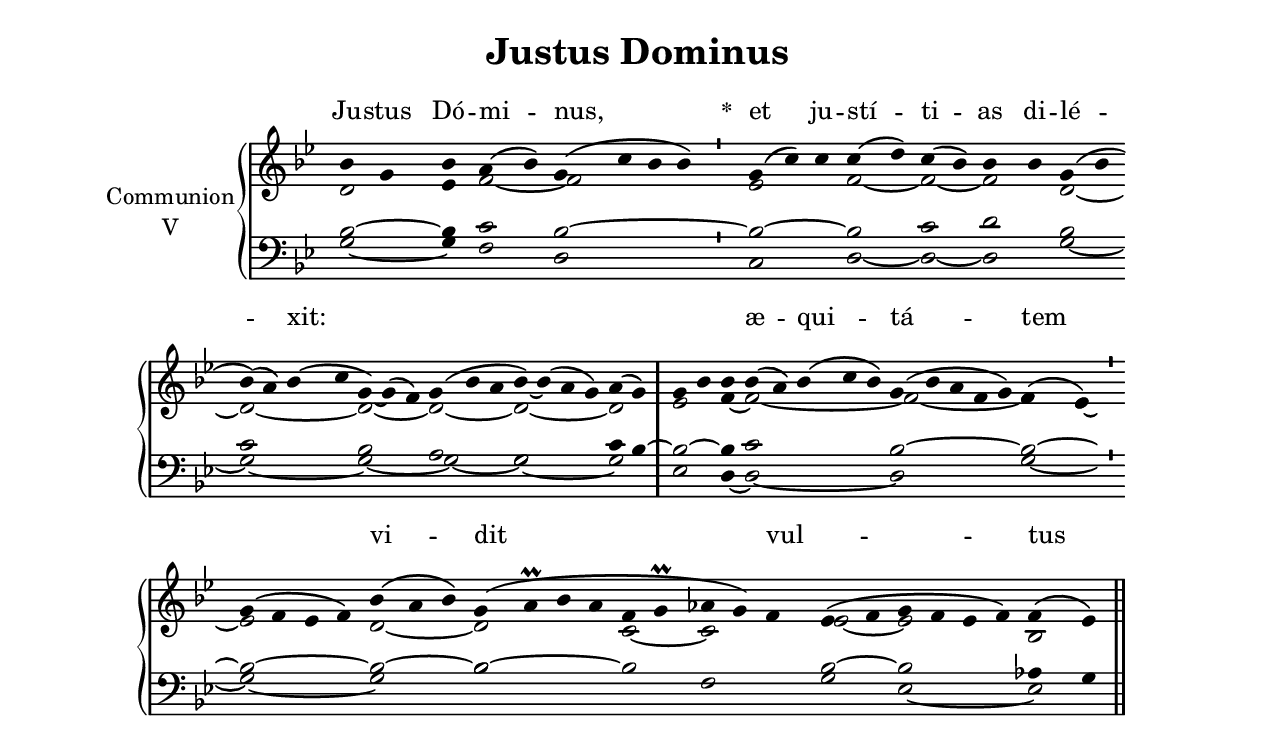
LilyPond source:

\version "2.18"
\include "gregorian.ly"
\include "noh2.ily"


%Page reference: page i.219
%(volume.page)

global = {
 \key ees \lydian
 \cadenzaOn 
}

\header {
  title = \markup \center-column {"Justus Dominus" \vspace #1 }
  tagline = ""
  composer = ""
}

\paper {
 #(include-special-characters)
  oddHeaderMarkup = \markup \fill-line {
    \line {}
    \center-column {
      \on-the-fly #first-page     " "
      \on-the-fly #not-first-page "Justus Dominus"
    }
    \line { \on-the-fly #print-page-number-check-first \fromproperty #'page:page-number-string }
  }
  evenHeaderMarkup = \markup \fill-line {
    \line { \on-the-fly #print-page-number-check-first \fromproperty #'page:page-number-string }
    \center-column { "Justus Dominus" }
    \line {}
  }
}

chantText = \lyricmode {
Ju -- stus Dó -- mi -- nus, 
\set stanza = " * " et ju -- stí -- ti -- as di -- lé -- xit: _ _ _ _ _ 
æ -- qui -- tá -- tem _ vi -- dit vul -- _ tus e -- jus. }

chantMusic = {
\tieDown   bes'4 g'4 bes'4 a'4 ( bes'4) g'4 ( c''4 bes'4 bes'4) \divisioMinima
 g'4 ( c''4) c''4 c''4 ( d''4) c''4 ( bes'4) bes'4 bes'4 g'4 ( bes'4 \forceBreak
) bes'4 ( a'4) bes'4 ( c''4 g'4) ~ g'4 ( f'4) g'4 ( bes'4 a'4 bes'4) ~ bes'4 ( a'4 g'4) a'4 ( g'4) \divisioMaxima
 g'4 bes'4 bes'4 bes'4 ( a'4) bes'4 ( c''4 bes'4) g'4 ( bes'4 a'4 f'4 g'4) f'4 ( ees'4) \divisioMinima \forceBreak

 g'4 ( f'4 ees'4 f'4) bes'4 ( a'4 bes'4) g'4 ( a'\prall bes'4 a'4 f'4  g'\prall aes'4 g'4) f'4 ees'4 ( f'4 g'4 f'4 ees'4 f'4) f'4 ( ees'4) \finalis

}

altoMusic = {
d'2 ees'4 f'2 ~ f'2*4/2 \divisioMinima
ees'2*3/2 f'2 ~ f'2 ~ f'2 d'2 ~ d'2*4/2 ~ d'2*3/2 ~ d'2*3/2 ~ d'2*4/2 ~ d'2 \divisioMaxima
ees'2 f'4 ~ f'2*5/2 ~ f'2*5/2 ~ f'4 ees'4 ~ \divisioMinima
ees'2*4/2 d'2*3/2 ~ d'2*4/2 c'2 ~ c'2*3/2 ees'2 ~ ees'2*4/2 bes2 \finalis
}

tenorMusic = {
bes2 ~ bes4 c'2 bes2*4/2 ~ \divisioMinima
bes2*3/2 ~ bes2 c'2 d'2 bes2 c'2*4/2 bes2*3/2 a2*3/2 g2*4/2 c'4 bes4 ~ \divisioMaxima
bes2 ~ bes4 c'2*5/2 bes2*5/2 ~ bes2 ~ \divisioMinima
bes2*4/2 ~ bes2*3/2 ~ bes2*4/2 ~ bes2 f2*3/2 bes2 ~ bes2*4/2 aes4 g4 \finalis
}

bassMusic = {
g2 ~ g4 f2 d2*4/2 \divisioMinima
c2*3/2 d2 ~ d2 ~ d2 g2 ~ g2*4/2 ~ g2*3/2 ~ g2*3/2 ~ g2*4/2 ~ g2 \divisioMaxima
ees2 d4 ~ d2*5/2 ~ d2*5/2 g2 ~ \divisioMinima
g2*4/2 ~ g2*3/2 bes2*4/2 r2*5/2 g2 ees2*4/2 ~ ees2 \finalis
}

voiceLines = {
\voiceLineStyle


}

\score{
  <<
    \new GrandStaff <<
      \set GrandStaff.autoBeaming = ##f
      \set GrandStaff.instrumentName = \markup \center-column {
        "Communion"
        "V"
      }
      \new Staff = up <<
        \new Voice = "chant" {
          \voiceOne \global \chantMusic
        }
        \new Voice {
          \voiceTwo \global \altoMusic
        }
      >>

      \new Staff = down <<
        \clef bass
        \new Voice {
          \voiceOne \global \tenorMusic
        }
        \new Voice {
          \voiceTwo \global \bassMusic
        }
	\new Voice {
        \voiceThree \global \voiceLines
        }
      >>
    >>
    \new Lyrics \lyricsto chant {
      \chantText
    }
  >>
  \layout{
  }
  \midi{
    \tempo 4 = 125
  }
}
